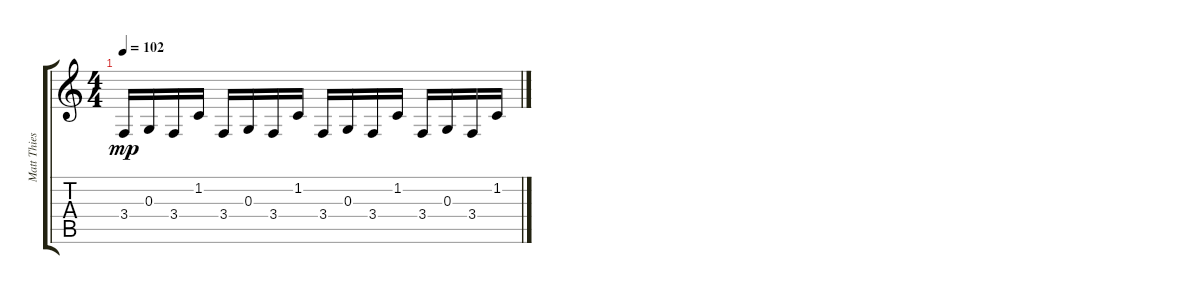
\track ("Matt Thiessen (Piano R/H)" "Matt Thies") {instrument brightacousticpiano}
\staff {score tabs}
\tuning (E4 B3 G3 D3 A2 E2) {hide}
\ts (4 4)
\tempo 102
\clef g2
\ks c
3.4.16{dy mp} 0.3.16 3.4.16 1.2.16 3.4.16 0.3.16 3.4.16 1.2.16 3.4.16 0.3.16 3.4.16 1.2.16 3.4.16 0.3.16 3.4.16 1.2.16
